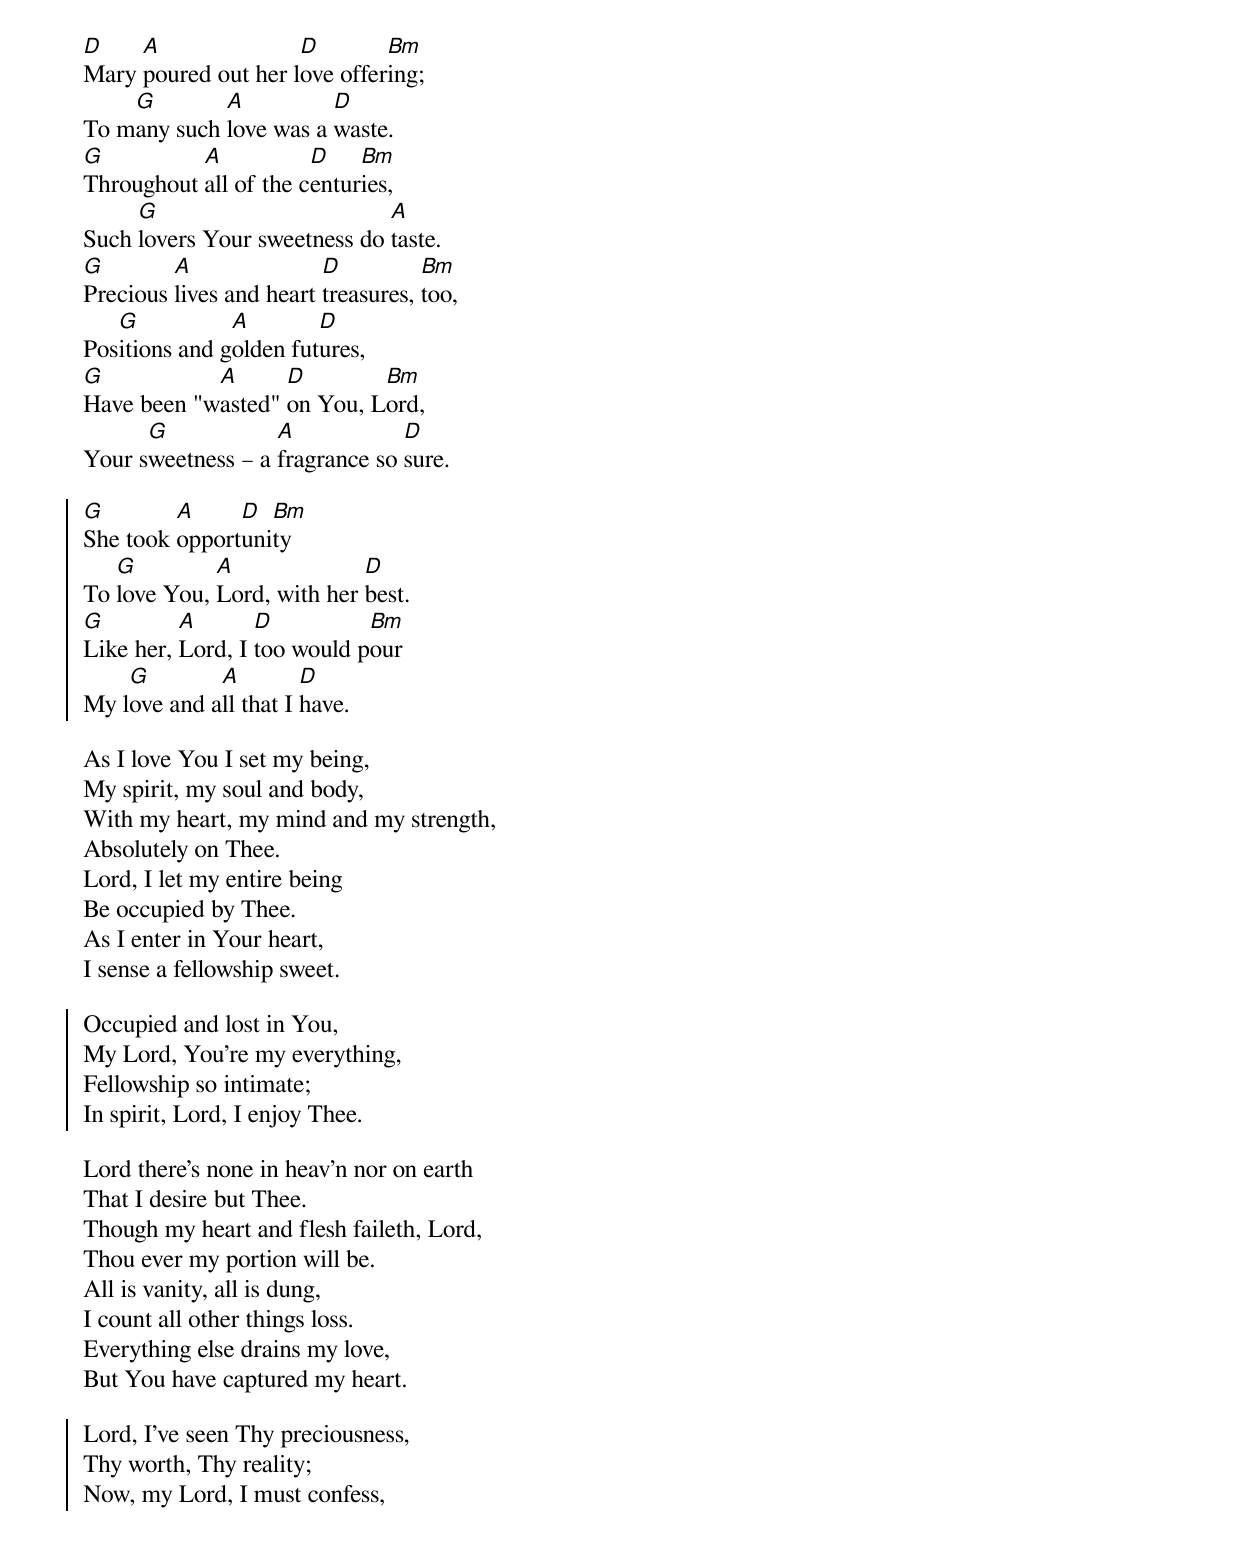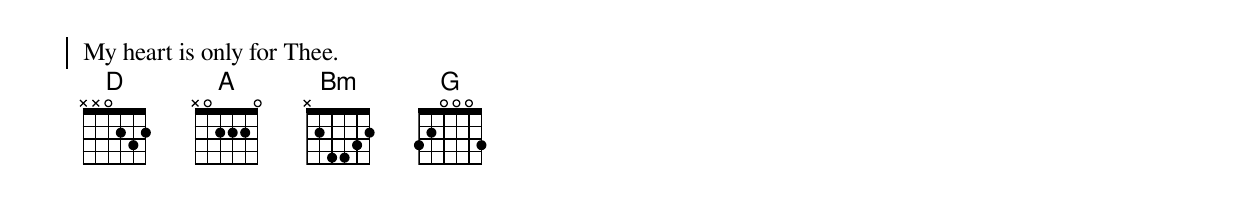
[D]Mary [A]poured out her l[D]ove offer[Bm]ing;
To m[G]any such [A]love was a [D]waste.
[G]Throughout [A]all of the c[D]entur[Bm]ies,
Such [G]lovers Your sweetness do [A]taste.
[G]Precious [A]lives and heart [D]treasures, [Bm]too,
Pos[G]itions and g[A]olden fut[D]ures,
[G]Have been "w[A]asted" [D]on You, L[Bm]ord,
Your s[G]weetness – a [A]fragrance so [D]sure.

{start_of_chorus}
[G]She took [A]opport[D]uni[Bm]ty
To [G]love You, [A]Lord, with her [D]best.
[G]Like her, [A]Lord, I [D]too would p[Bm]our
My l[G]ove and a[A]ll that I [D]have.
{end_of_chorus}

As I love You I set my being,
My spirit, my soul and body,
With my heart, my mind and my strength,
Absolutely on Thee.
Lord, I let my entire being
Be occupied by Thee.
As I enter in Your heart,
I sense a fellowship sweet.

{start_of_chorus}
Occupied and lost in You,
My Lord, You're my everything,
Fellowship so intimate;
In spirit, Lord, I enjoy Thee.
{end_of_chorus}

Lord there's none in heav'n nor on earth
That I desire but Thee.
Though my heart and flesh faileth, Lord,
Thou ever my portion will be.
All is vanity, all is dung,
I count all other things loss.
Everything else drains my love,
But You have captured my heart.

{start_of_chorus}
Lord, I've seen Thy preciousness,
Thy worth, Thy reality;
Now, my Lord, I must confess,
My heart is only for Thee.
{end_of_chorus}
